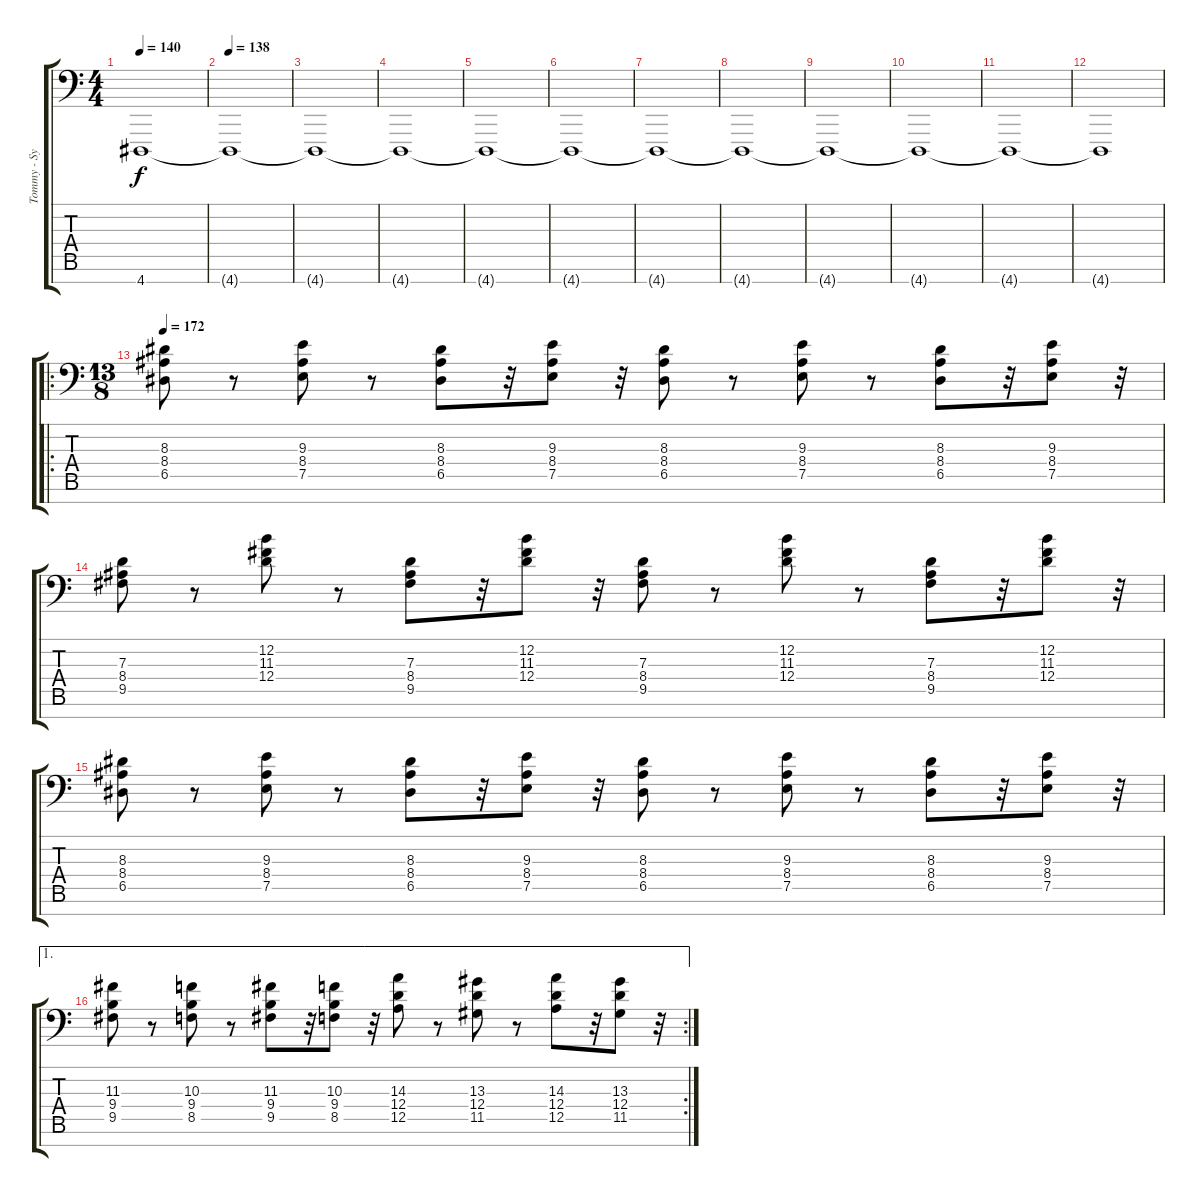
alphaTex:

\track ("Tommy - Synth" "Tommy - Sy") {instrument churchorgan}
\staff {score tabs}
\tuning (E4 B3 G3 D3 A2 E2 B0) {hide}
\ts (4 4)
\tempo 140
\clef f4
\ks c
4.7{t}.1{dy f} |
\tempo 138
4.7{t}.1 |
4.7{t}.1 |
4.7{t}.1 |
4.7{t}.1 |
4.7{t}.1 |
4.7{t}.1 |
4.7{t}.1 |
4.7{t}.1 |
4.7{t}.1 |
4.7{t}.1 |
4.7{t}.1 |
\ro
\ts (13 8)
\tempo 172
(8.3 8.4 6.5).8{instrument churchorgan} r.8 (9.3 8.4 7.5).8 r.8 (8.3 8.4 6.5).8 r.32 (9.3 8.4 7.5).8 r.32 (8.3 8.4 6.5).8 r.8 (9.3 8.4 7.5).8 r.8 (8.3 8.4 6.5).8 r.32 (9.3 8.4 7.5).8 r.32 |
(7.3 8.4 9.5).8 r.8 (12.2 11.3 12.4).8 r.8 (7.3 8.4 9.5).8 r.32 (12.2 11.3 12.4).8 r.32 (7.3 8.4 9.5).8 r.8 (12.2 11.3 12.4).8 r.8 (7.3 8.4 9.5).8 r.32 (12.2 11.3 12.4).8 r.32 |
(8.3 8.4 6.5).8 r.8 (9.3 8.4 7.5).8 r.8 (8.3 8.4 6.5).8 r.32 (9.3 8.4 7.5).8 r.32 (8.3 8.4 6.5).8 r.8 (9.3 8.4 7.5).8 r.8 (8.3 8.4 6.5).8 r.32 (9.3 8.4 7.5).8 r.32 |
\ae 1
\rc 2
(11.3 9.4 9.5).8 r.8 (10.3 9.4 8.5).8 r.8 (11.3 9.4 9.5).8 r.32 (10.3 9.4 8.5).8 r.32 (14.3 12.4 12.5).8 r.8 (13.3 12.4 11.5).8 r.8 (14.3 12.4 12.5).8 r.32 (13.3 12.4 11.5).8 r.32
